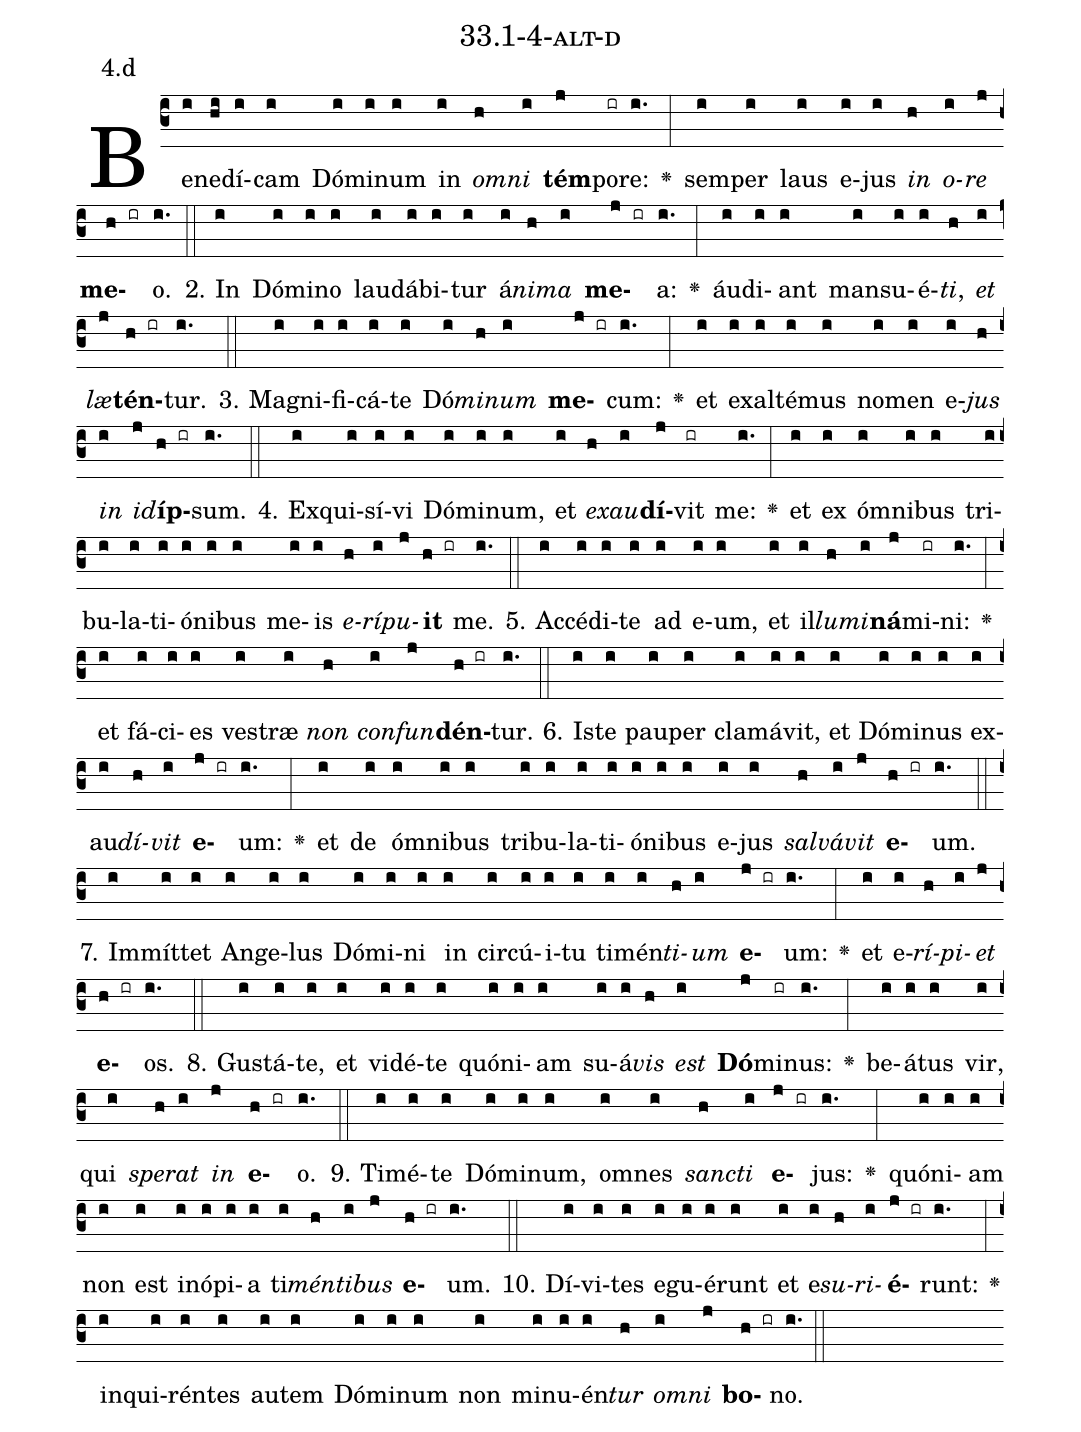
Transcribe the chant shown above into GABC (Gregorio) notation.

name: 33.1-4-alt-d;
annotation: 4.d;
%%
(c3)Be(i)ne(hi)dí(i)cam(i) Dó(i)mi(i)num(i) in(i) <i>om</i>(h)<i>ni</i>(i) <b>tém</b>(j)po(ir)re:(i.) <v>\greheightstar</v>(:) sem(i)per(i) laus(i) e(i)jus(i) <i>in</i>(h) <i>o</i>(i)<i>re</i>(j) <b>me</b>(h ir)o.(i.) (::)
2. In(i) Dó(i)mi(i)no(i) lau(i)dá(i)bi(i)tur(i) á(i)<i>ni</i>(h)<i>ma</i>(i) <b>me</b>(j ir)a:(i.) <v>\greheightstar</v>(:) áu(i)di(i)ant(i) man(i)su(i)é(i)<i>ti</i>,(h) <i>et</i>(i) <i>læ</i>(j)<b>tén</b>(h ir)tur.(i.) (::)
3. Ma(i)gni(i)fi(i)cá(i)te(i) Dó(i)<i>mi</i>(h)<i>num</i>(i) <b>me</b>(j ir)cum:(i.) <v>\greheightstar</v>(:) et(i) ex(i)al(i)té(i)mus(i) no(i)men(i) e(i)<i>jus</i>(h) <i>in</i>(i) <i>id</i>(j)<b>íp</b>(h ir)sum.(i.) (::)
4. Ex(i)qui(i)sí(i)vi(i) Dó(i)mi(i)num,(i) et(i) <i>ex</i>(h)<i>au</i>(i)<b>dí</b>(j)vit(ir) me:(i.) <v>\greheightstar</v>(:) et(i) ex(i) óm(i)ni(i)bus(i) tri(i)bu(i)la(i)ti(i)ó(i)ni(i)bus(i) me(i)is(i) <i>e</i>(h)<i>rí</i>(i)<i>pu</i>(j)<b>it</b>(h ir) me.(i.) (::)
5. Ac(i)cé(i)di(i)te(i) ad(i) e(i)um,(i) et(i) il(i)<i>lu</i>(h)<i>mi</i>(i)<b>ná</b>(j)mi(ir)ni:(i.) <v>\greheightstar</v>(:) et(i) fá(i)ci(i)es(i) ves(i)træ(i) <i>non</i>(h) <i>con</i>(i)<i>fun</i>(j)<b>dén</b>(h ir)tur.(i.) (::)
6. Is(i)te(i) pau(i)per(i) cla(i)má(i)vit,(i) et(i) Dó(i)mi(i)nus(i) ex(i)au(i)<i>dí</i>(h)<i>vit</i>(i) <b>e</b>(j ir)um:(i.) <v>\greheightstar</v>(:) et(i) de(i) óm(i)ni(i)bus(i) tri(i)bu(i)la(i)ti(i)ó(i)ni(i)bus(i) e(i)jus(i) <i>sal</i>(h)<i>vá</i>(i)<i>vit</i>(j) <b>e</b>(h ir)um.(i.) (::)
7. Im(i)mít(i)tet(i) An(i)ge(i)lus(i) Dó(i)mi(i)ni(i) in(i) cir(i)cú(i)i(i)tu(i) ti(i)mén(i)<i>ti</i>(h)<i>um</i>(i) <b>e</b>(j ir)um:(i.) <v>\greheightstar</v>(:) et(i) e(i)<i>rí</i>(h)<i>pi</i>(i)<i>et</i>(j) <b>e</b>(h ir)os.(i.) (::)
8. Gus(i)tá(i)te,(i) et(i) vi(i)dé(i)te(i) quón(i)i(i)am(i) su(i)á(i)<i>vis</i>(h) <i>est</i>(i) <b>Dó</b>(j)mi(ir)nus:(i.) <v>\greheightstar</v>(:) be(i)á(i)tus(i) vir,(i) qui(i) <i>spe</i>(h)<i>rat</i>(i) <i>in</i>(j) <b>e</b>(h ir)o.(i.) (::)
9. Ti(i)mé(i)te(i) Dó(i)mi(i)num,(i) om(i)nes(i) <i>sanc</i>(h)<i>ti</i>(i) <b>e</b>(j ir)jus:(i.) <v>\greheightstar</v>(:) quón(i)i(i)am(i) non(i) est(i) in(i)ó(i)pi(i)a(i) ti(i)<i>mén</i>(h)<i>ti</i>(i)<i>bus</i>(j) <b>e</b>(h ir)um.(i.) (::)
10. Dí(i)vi(i)tes(i) e(i)gu(i)é(i)runt(i) et(i) e(i)<i>su</i>(h)<i>ri</i>(i)<b>é</b>(j ir)runt:(i.) <v>\greheightstar</v>(:) in(i)qui(i)rén(i)tes(i) au(i)tem(i) Dó(i)mi(i)num(i) non(i) mi(i)nu(i)én(i)<i>tur</i>(h) <i>om</i>(i)<i>ni</i>(j) <b>bo</b>(h ir)no.(i.) (::)
